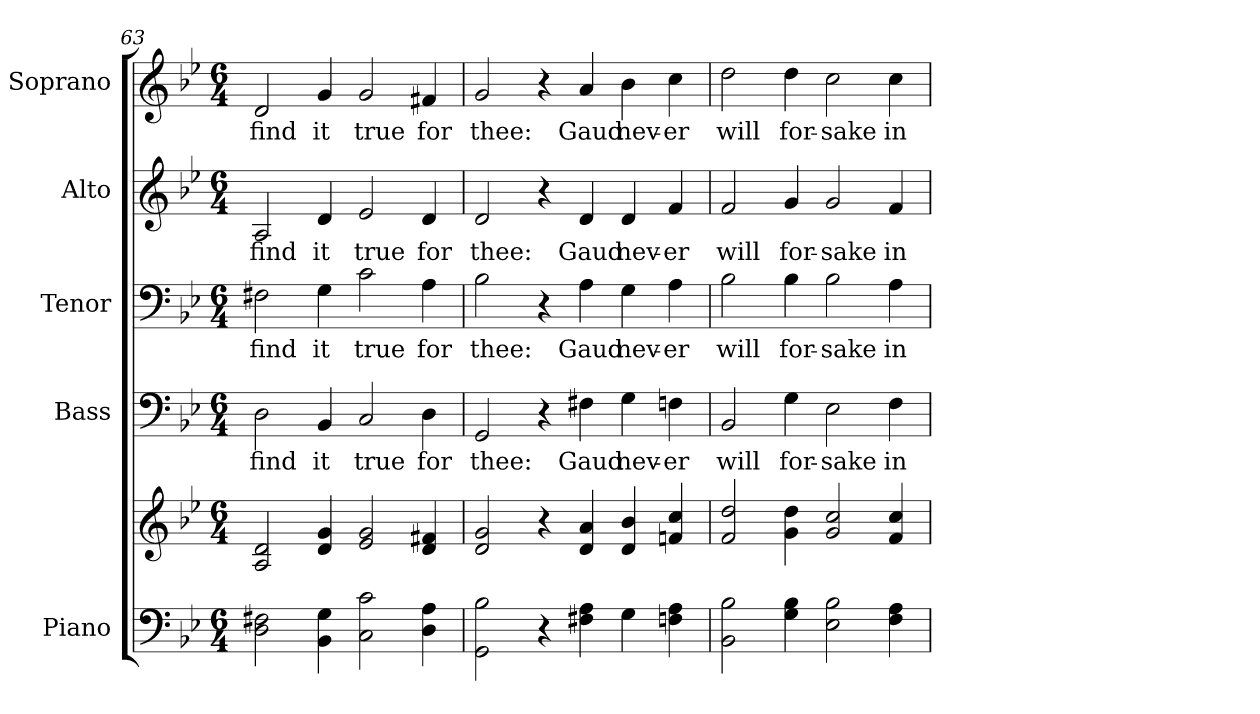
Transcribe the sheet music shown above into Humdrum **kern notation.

**kern	**kern	**kern	**text	**kern	**text	**kern	**text	**kern	**text
*part5	*part5	*part4	*part4	*part3	*part3	*part2	*part2	*part1	*part1
*staff6	*staff5	*staff4	*staff4	*staff3	*staff3	*staff2	*staff2	*staff1	*staff1
*I"Piano	*	*I"Bass	*	*I"Tenor	*	*I"Alto	*	*I"Soprano	*
*I'Pno.	*	*I'B.	*	*I'T.	*	*I'A.	*	*I'S.	*
*clefF4	*clefG2	*clefF4	*	*clefF4	*	*clefG2	*	*clefG2	*
*k[b-e-]	*k[b-e-]	*k[b-e-]	*	*k[b-e-]	*	*k[b-e-]	*	*k[b-e-]	*
*B-:	*B-:	*B-:	*	*B-:	*	*B-:	*	*B-:	*
*M6/4	*M6/4	*M6/4	*	*M6/4	*	*M6/4	*	*M6/4	*
=63	=63	=63	=63	=63	=63	=63	=63	=63	=63
!	!	!	!LO:LY:b:color=#000000	!	!	!	!	!	!
!	!	!	!	!	!LO:LY:b:color=#000000	!	!	!	!
!	!	!	!	!	!	!	!LO:LY:b:color=#000000	!	!
!	!	!	!	!	!	!	!	!	!LO:LY:b:color=#000000
2Di\ 2F#Xi	2Ai/ 2di	2Di\	find	2F#Xi\	find	2Ai/	find	2di/	find
!	!	!	!LO:LY:b:color=#000000	!	!	!	!	!	!
!	!	!	!	!	!LO:LY:b:color=#000000	!	!	!	!
!	!	!	!	!	!	!	!LO:LY:b:color=#000000	!	!
!	!	!	!	!	!	!	!	!	!LO:LY:b:color=#000000
4BB-i\ 4Gi	4di/ 4gi	4BB-i/	it	4Gi\	it	4di/	it	4gi/	it
!	!	!	!LO:LY:b:color=#000000	!	!	!	!	!	!
!	!	!	!	!	!LO:LY:b:color=#000000	!	!	!	!
!	!	!	!	!	!	!	!LO:LY:b:color=#000000	!	!
!	!	!	!	!	!	!	!	!	!LO:LY:b:color=#000000
2Ci\ 2ci	2e-i/ 2gi	2Ci/	true	2ci\	true	2e-i/	true	2gi/	true
!	!	!	!LO:LY:b:color=#000000	!	!	!	!	!	!
!	!	!	!	!	!LO:LY:b:color=#000000	!	!	!	!
!	!	!	!	!	!	!	!LO:LY:b:color=#000000	!	!
!	!	!	!	!	!	!	!	!	!LO:LY:b:color=#000000
4Di\ 4Ai	4di/ 4f#Xi	4Di\	for	4Ai\	for	4di/	for	4f#Xi/	for
!!LO:PB:g=z
=64	=64	=64	=64	=64	=64	=64	=64	=64	=64
!	!	!	!LO:LY:b:color=#000000	!	!	!	!	!	!
!	!	!	!	!	!LO:LY:b:color=#000000	!	!	!	!
!	!	!	!	!	!	!	!LO:LY:b:color=#000000	!	!
!	!	!	!	!	!	!	!	!	!LO:LY:b:color=#000000
2GGi\ 2B-i	2di/ 2gi	2GGi/	thee:	2B-i\	thee:	2di/	thee:	2gi/	thee:
4r	4r	4r	.	4r	.	4r	.	4r	.
!	!	!	!LO:LY:b:color=#000000	!	!	!	!	!	!
!	!	!	!	!	!LO:LY:b:color=#000000	!	!	!	!
!	!	!	!	!	!	!	!LO:LY:b:color=#000000	!	!
!	!	!	!	!	!	!	!	!	!LO:LY:b:color=#000000
4F#Xi\ 4Ai	4di/ 4ai	4F#Xi\	Gaud	4Ai\	Gaud	4di/	Gaud	4ai/	Gaud
!	!	!	!LO:LY:b:color=#000000	!	!	!	!	!	!
!	!	!	!	!	!LO:LY:b:color=#000000	!	!	!	!
!	!	!	!	!	!	!	!LO:LY:b:color=#000000	!	!
!	!	!	!	!	!	!	!	!	!LO:LY:b:color=#000000
4Gi\	4di/ 4b-i	4Gi\	nev-	4Gi\	nev-	4di/	nev-	4b-i\	nev-
!	!	!	!LO:LY:b:color=#000000	!	!	!	!	!	!
!	!	!	!	!	!LO:LY:b:color=#000000	!	!	!	!
!	!	!	!	!	!	!	!LO:LY:b:color=#000000	!	!
!	!	!	!	!	!	!	!	!	!LO:LY:b:color=#000000
4Fni\ 4Ai	4fni/ 4cci	4Fni\	-er	4Ai\	-er	4fi/	-er	4cci\	-er
=65	=65	=65	=65	=65	=65	=65	=65	=65	=65
!	!	!	!LO:LY:b:color=#000000	!	!	!	!	!	!
!	!	!	!	!	!LO:LY:b:color=#000000	!	!	!	!
!	!	!	!	!	!	!	!LO:LY:b:color=#000000	!	!
!	!	!	!	!	!	!	!	!	!LO:LY:b:color=#000000
2BB-i\ 2B-i	2fi/ 2ddi	2BB-i/	will	2B-i\	will	2fi/	will	2ddi\	will
!	!	!	!LO:LY:b:color=#000000	!	!	!	!	!	!
!	!	!	!	!	!LO:LY:b:color=#000000	!	!	!	!
!	!	!	!	!	!	!	!LO:LY:b:color=#000000	!	!
!	!	!	!	!	!	!	!	!	!LO:LY:b:color=#000000
4Gi\ 4B-i	4gi\ 4ddi	4Gi\	for-	4B-i\	for-	4gi/	for-	4ddi\	for-
!	!	!	!LO:LY:b:color=#000000	!	!	!	!	!	!
!	!	!	!	!	!LO:LY:b:color=#000000	!	!	!	!
!	!	!	!	!	!	!	!LO:LY:b:color=#000000	!	!
!	!	!	!	!	!	!	!	!	!LO:LY:b:color=#000000
2E-i\ 2B-i	2gi/ 2cci	2E-i\	-sake	2B-i\	-sake	2gi/	-sake	2cci\	-sake
!	!	!	!LO:LY:b:color=#000000	!	!	!	!	!	!
!	!	!	!	!	!LO:LY:b:color=#000000	!	!	!	!
!	!	!	!	!	!	!	!LO:LY:b:color=#000000	!	!
!	!	!	!	!	!	!	!	!	!LO:LY:b:color=#000000
4Fi\ 4Ai	4fi/ 4cci	4Fi\	in	4Ai\	in	4fi/	in	4cci\	in
=	=	=	=	=	=	=	=	=	=
*-	*-	*-	*-	*-	*-	*-	*-	*-	*-
